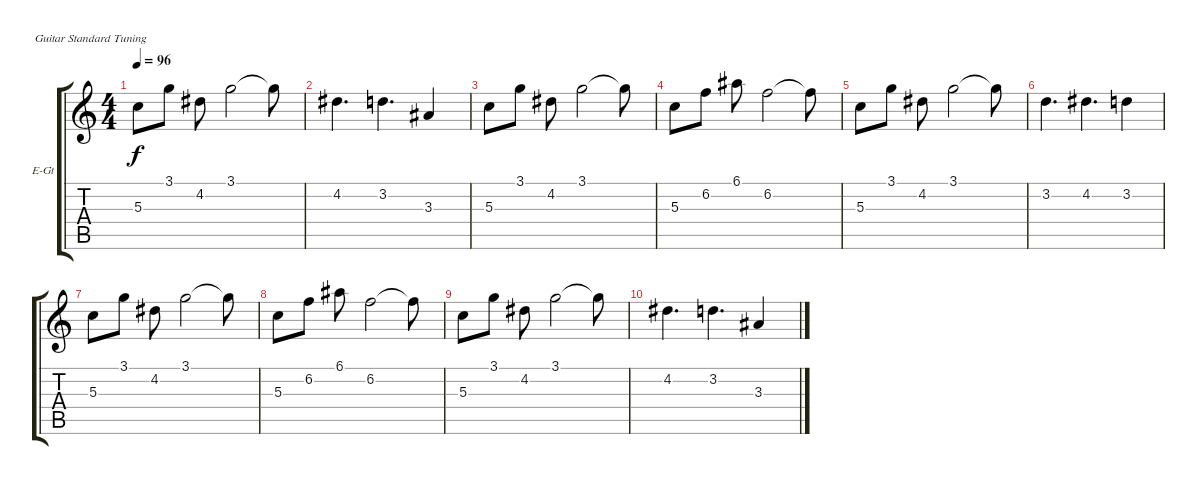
\defaultSystemsLayout 4
\bracketExtendMode groupsimilarinstruments
\firstSystemTrackNameOrientation horizontal
\otherSystemsTrackNameOrientation horizontal
\track ("Clean Guitar #1" "E-Gt") {instrument electricguitarclean}
\staff {score tabs}
\tuning (E4 B3 G3 D3 A2 E2)
\ts (4 4)
\tempo 96
\clef g2
\ks c
5.3.8{dy f} 3.1.8 4.2.8 3.1.2 3.1{t}.8 |
4.2.4{d} 3.2.4{d} 3.3.4 |
5.3.8 3.1.8 4.2.8 3.1.2 3.1{t}.8 |
5.3.8 6.2.8 6.1.8 6.2.2 6.2{t}.8 |
5.3.8 3.1.8 4.2.8 3.1.2 3.1{t}.8 |
3.2.4{d} 4.2.4{d} 3.2.4 |
5.3.8 3.1.8 4.2.8 3.1.2 3.1{t}.8 |
5.3.8 6.2.8 6.1.8 6.2.2 6.2{t}.8 |
5.3.8 3.1.8 4.2.8 3.1.2 3.1{t}.8 |
4.2.4{d} 3.2.4{d} 3.3.4
